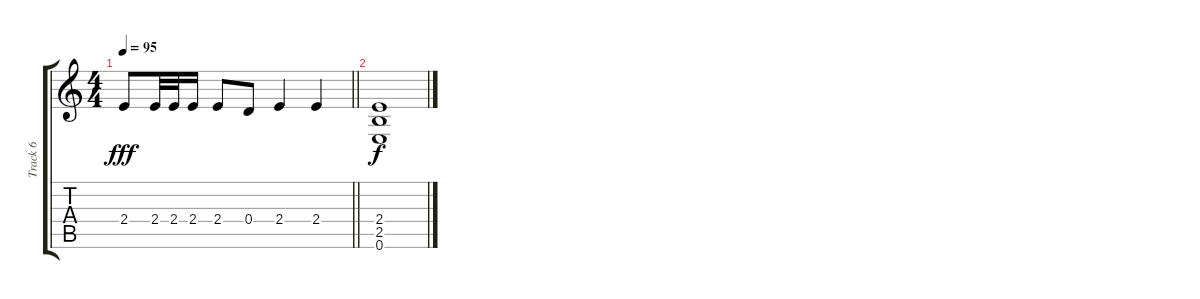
\track ("Track 6" "Track 6") {instrument overdrivenguitar}
\staff {score tabs}
\tuning (E4 B3 G3 D3 A2 E2) {hide}
\ts (4 4)
\tempo 95
\clef g2
\barLineRight lightlight
\ks c
2.4.8{dy fff} 2.4.32 2.4.32 2.4.16 2.4.8 0.4.8 2.4.4 2.4.4 |
(2.4 2.5 0.6).1{dy f}
